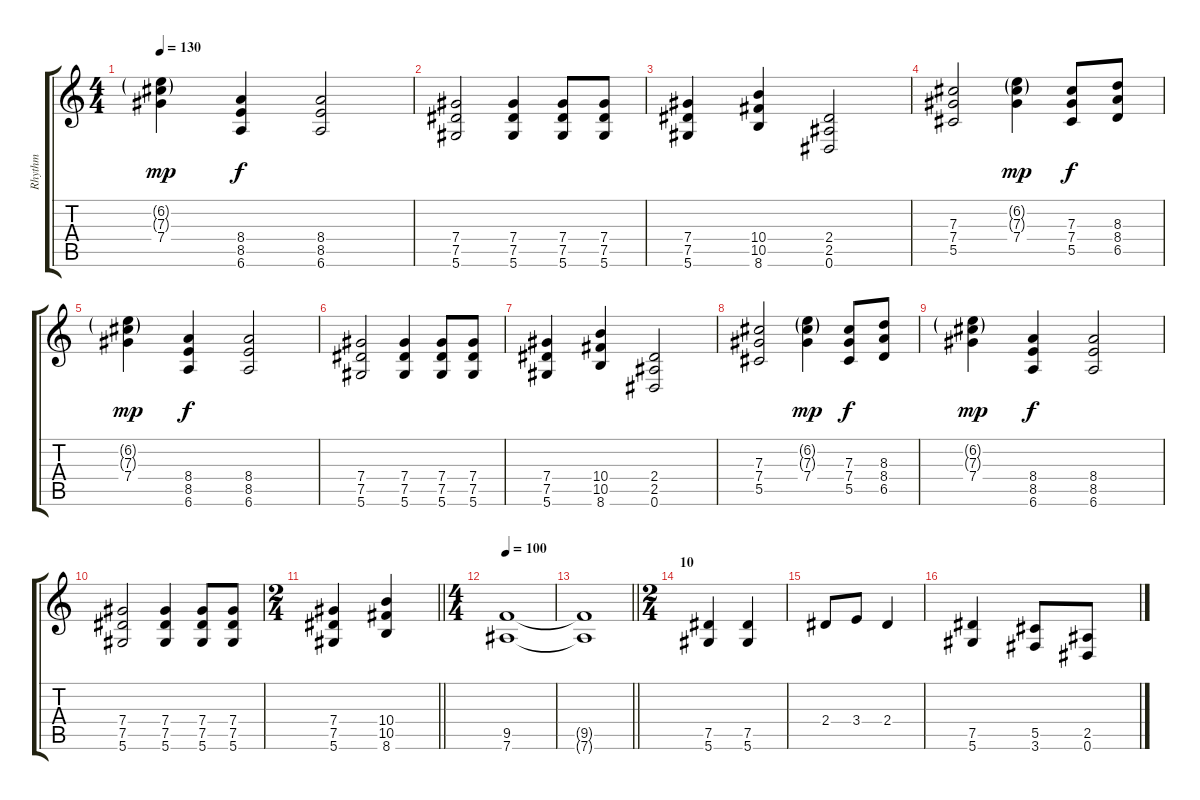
\track ("Rhythm" "Rhythm") {instrument distortionguitar}
\staff {score tabs}
\tuning (Eb4 Bb3 Gb3 Db3 Ab2 Eb2) {hide}
\ts (4 4)
\tempo 130
\clef g2
\ks c
(6.2{g} 7.3{g} 7.4).4{dy mp} (8.4 8.5 6.6).4{dy f} (8.4 8.5 6.6).2 |
(7.4 7.5 5.6).2 (7.4 7.5 5.6).4 (7.4 7.5 5.6).8 (7.4 7.5 5.6).8 |
(7.4 7.5 5.6).4 (10.4 10.5 8.6).4 (2.4 2.5 0.6).2 |
(7.3 7.4 5.5).2 (6.2{g} 7.3{g} 7.4).4{dy mp} (7.3 7.4 5.5).8{dy f} (8.3 8.4 6.5).8 |
(6.2{g} 7.3{g} 7.4).4{dy mp} (8.4 8.5 6.6).4{dy f} (8.4 8.5 6.6).2 |
(7.4 7.5 5.6).2 (7.4 7.5 5.6).4 (7.4 7.5 5.6).8 (7.4 7.5 5.6).8 |
(7.4 7.5 5.6).4 (10.4 10.5 8.6).4 (2.4 2.5 0.6).2 |
(7.3 7.4 5.5).2 (6.2{g} 7.3{g} 7.4).4{dy mp} (7.3 7.4 5.5).8{dy f} (8.3 8.4 6.5).8 |
(6.2{g} 7.3{g} 7.4).4{dy mp} (8.4 8.5 6.6).4{dy f} (8.4 8.5 6.6).2 |
(7.4 7.5 5.6).2 (7.4 7.5 5.6).4 (7.4 7.5 5.6).8 (7.4 7.5 5.6).8 |
\ts (2 4)
\barLineRight lightlight
(7.4 7.5 5.6).4 (10.4 10.5 8.6).4 |
\ts (4 4)
\section ("" "")
\tempo 100
(9.5 7.6).1 |
\barLineRight lightlight
(9.5{t} 7.6{t}).1 |
\ts (2 4)
\section ("" "10")
(7.5 5.6).4 (7.5 5.6).4 |
2.4.8 3.4.8 2.4.4 |
(7.5 5.6).4 (5.5 3.6).8 (2.5 0.6).8
